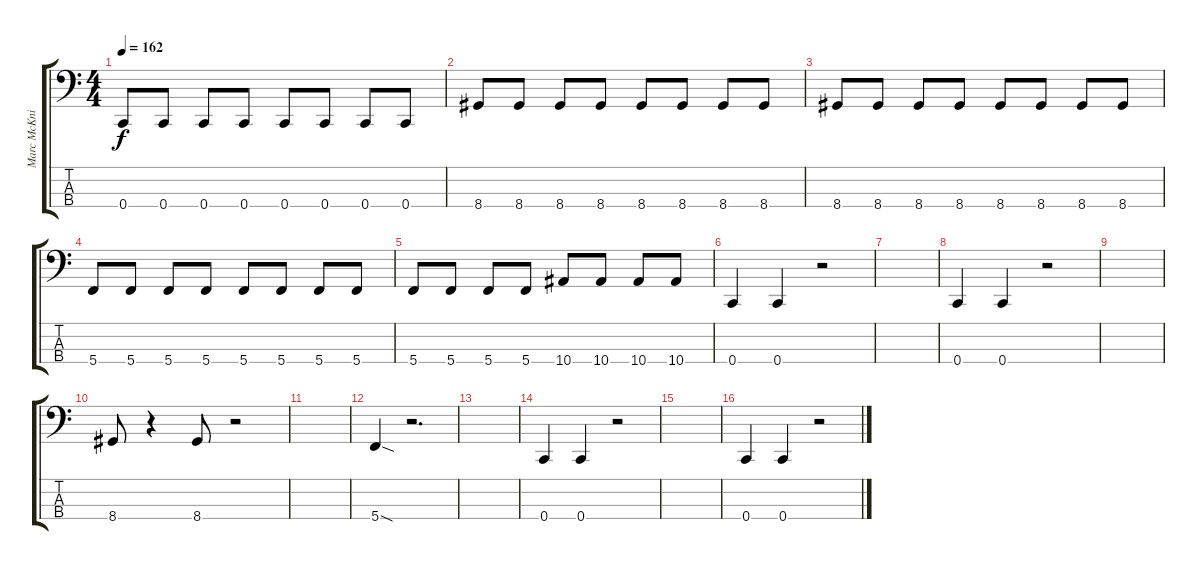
\track ("Marc McKnight" "Marc McKni") {instrument electricbasspick}
\staff {score tabs}
\tuning (F2 C2 G1 C1) {hide}
\ts (4 4)
\tempo 162
\clef f4
\ks c
0.4.8{dy f} 0.4.8 0.4.8 0.4.8 0.4.8 0.4.8 0.4.8 0.4.8 |
8.4.8 8.4.8 8.4.8 8.4.8 8.4.8 8.4.8 8.4.8 8.4.8 |
8.4.8 8.4.8 8.4.8 8.4.8 8.4.8 8.4.8 8.4.8 8.4.8 |
5.4.8 5.4.8 5.4.8 5.4.8 5.4.8 5.4.8 5.4.8 5.4.8 |
5.4.8 5.4.8 5.4.8 5.4.8 10.4.8 10.4.8 10.4.8 10.4.8 |
0.4.4 0.4.4 r.2 |
|
0.4.4 0.4.4 r.2 |
|
8.4.8 r.4 8.4.8 r.2 |
|
5.4{sod}.4 r.2{d} |
|
0.4.4 0.4.4 r.2 |
|
0.4.4 0.4.4 r.2
